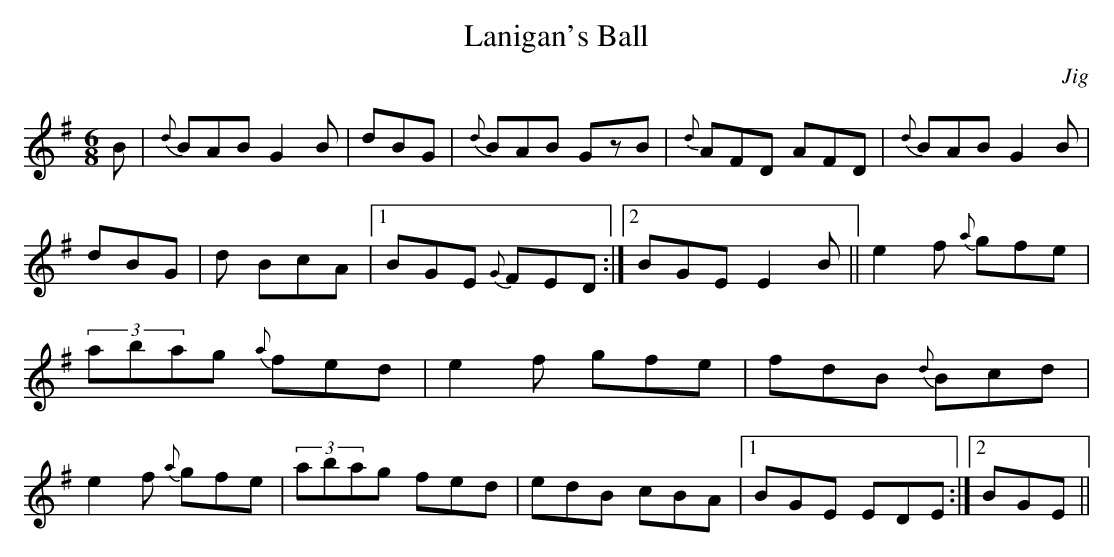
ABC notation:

X:1
T:Lanigan's Ball
C:Jig
M:6/8
K:G
B | {d}BAB G2B | dBG +A3D3+ | {d}BAB GzB | {d}AFD AFD |\
{d}BAB G2B | dBG +A3D3+ | +B2D2+d B-cA |1 BGE {G}FED :|2 BGE E2B ||\
e2f {a}gfe | (3abag {a}fed | e2f gfe | fdB {d}Bcd |\
e2f {a}gfe | (3abag fed | edB cBA |1 BGE EDE :|2 BGE +B3E3+ ||
